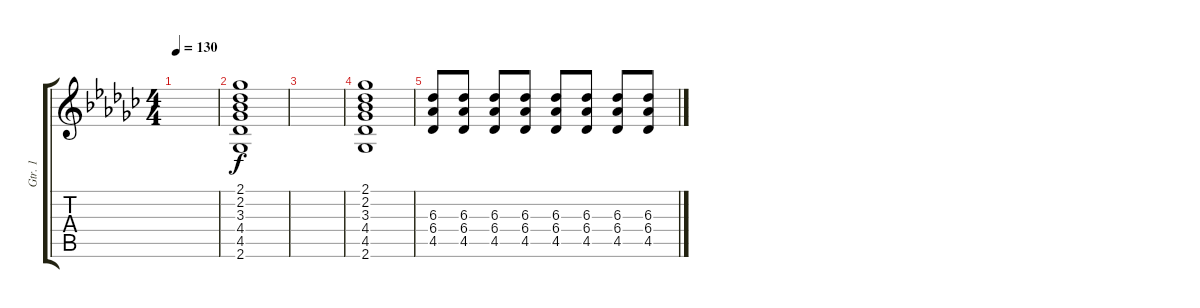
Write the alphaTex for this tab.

\track ("Gtr. 1" "Gtr. 1") {instrument overdrivenguitar}
\staff {score tabs}
\tuning (E4 B3 G3 D3 A2 E2) {hide}
\ts (4 4)
\tempo 130
\clef g2
\ks gb
|
(2.1 2.2 3.3 4.4 4.5 2.6).1 |
|
(2.1 2.2 3.3 4.4 4.5 2.6).1 |
(6.3 6.4 4.5).8 (6.3 6.4 4.5).8 (6.3 6.4 4.5).8 (6.3 6.4 4.5).8 (6.3 6.4 4.5).8 (6.3 6.4 4.5).8 (6.3 6.4 4.5).8 (6.3 6.4 4.5).8
